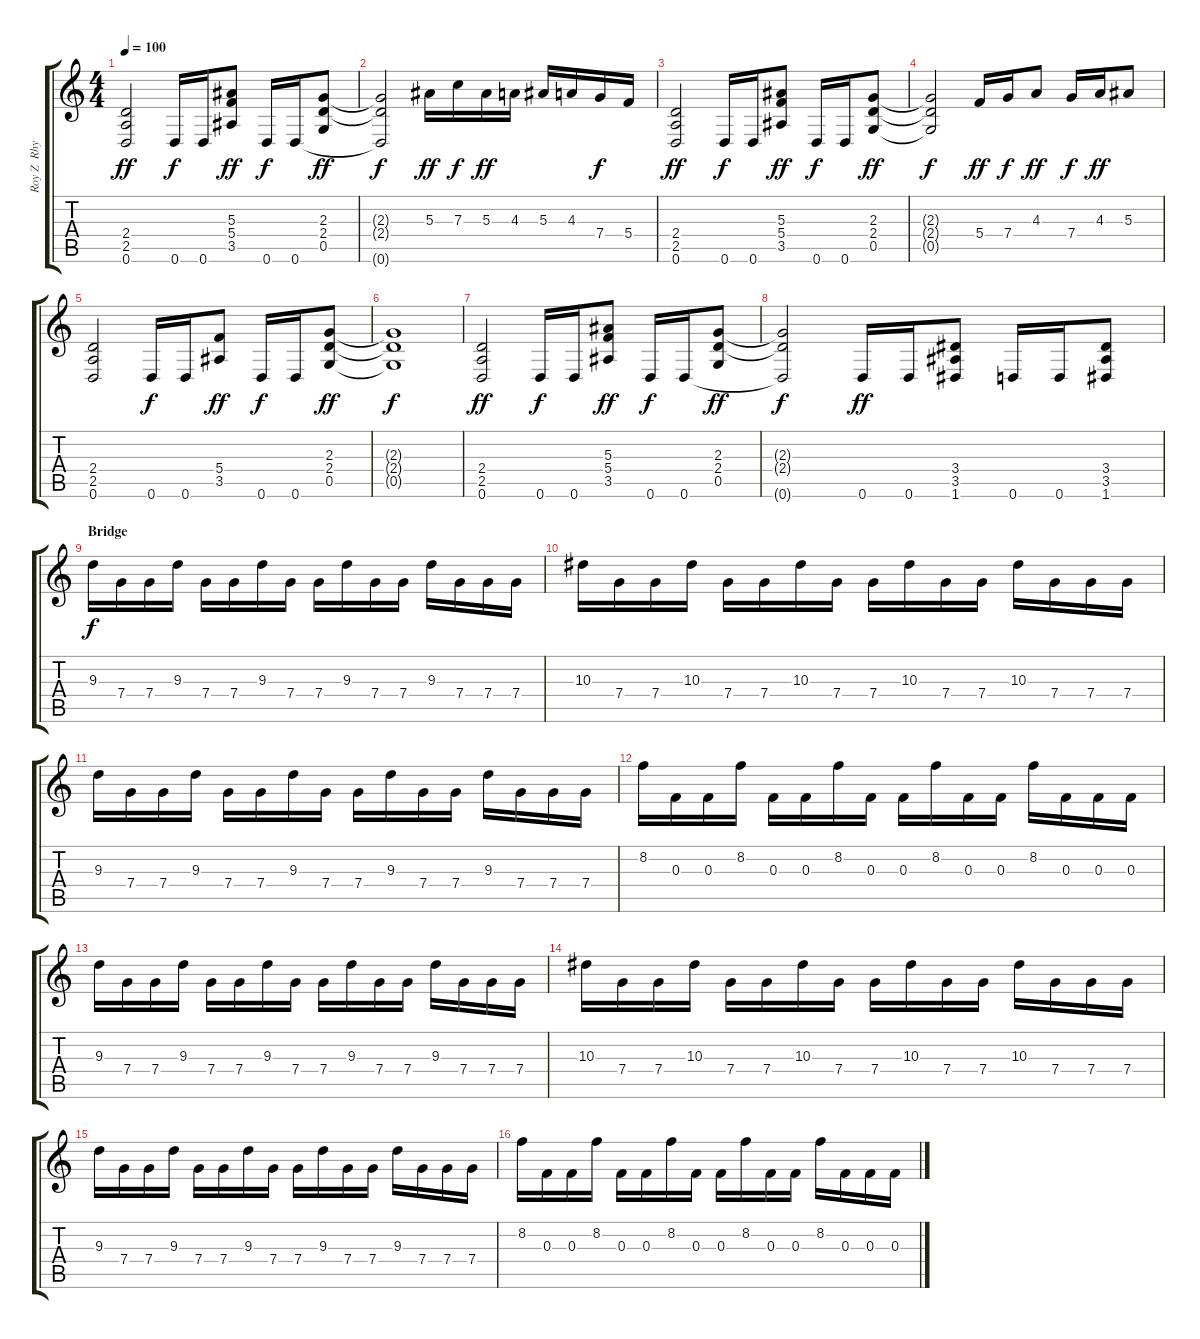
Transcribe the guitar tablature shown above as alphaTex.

\track ("Roy Z  Rhytm" "Roy Z  Rhy") {instrument distortionguitar}
\staff {score tabs}
\tuning (D4 A3 F3 C3 G2 D2) {hide}
\ts (4 4)
\tempo 100
\clef g2
\ks c
(2.4 2.5 0.6).2{dy ff} 0.6.16{dy f} 0.6.16 (5.3 5.4 3.5).8{dy ff} 0.6.16{dy f} 0.6.16 (2.3 2.4 0.5).8{dy ff} |
(2.3{t} 2.4{t} 0.6{t}).2{dy f} 5.3.16{dy ff} 7.3.16{dy f} 5.3.16{dy ff} 4.3.16 5.3.16 4.3.16 7.4.16{dy f} 5.4.16 |
(2.4 2.5 0.6).2{dy ff} 0.6.16{dy f} 0.6.16 (5.3 5.4 3.5).8{dy ff} 0.6.16{dy f} 0.6.16 (2.3 2.4 0.5).8{dy ff} |
(2.3{t} 2.4{t} 0.5{t}).2{dy f} 5.4.16{dy ff} 7.4.16{dy f} 4.3.8{dy ff} 7.4.16{dy f} 4.3.16{dy ff} 5.3.8 |
(2.4 2.5 0.6).2 0.6.16{dy f} 0.6.16 (5.4 3.5).8{dy ff} 0.6.16{dy f} 0.6.16 (2.3 2.4 0.5).8{dy ff} |
(2.3{t} 2.4{t} 0.5{t}).1{dy f} |
(2.4 2.5 0.6).2{dy ff} 0.6.16{dy f} 0.6.16 (5.3 5.4 3.5).8{dy ff} 0.6.16{dy f} 0.6.16 (2.3 2.4 0.5).8{dy ff} |
(2.3{t} 2.4{t} 0.6{t}).2{dy f} 0.6.16{dy ff} 0.6.16 (3.4 3.5 1.6).8 0.6.16 0.6.16 (3.4 3.5 1.6).8 |
\section ("" "Bridge")
9.3.16{dy f} 7.4.16 7.4.16 9.3.16 7.4.16 7.4.16 9.3.16 7.4.16 7.4.16 9.3.16 7.4.16 7.4.16 9.3.16 7.4.16 7.4.16 7.4.16 |
10.3.16 7.4.16 7.4.16 10.3.16 7.4.16 7.4.16 10.3.16 7.4.16 7.4.16 10.3.16 7.4.16 7.4.16 10.3.16 7.4.16 7.4.16 7.4.16 |
9.3.16 7.4.16 7.4.16 9.3.16 7.4.16 7.4.16 9.3.16 7.4.16 7.4.16 9.3.16 7.4.16 7.4.16 9.3.16 7.4.16 7.4.16 7.4.16 |
8.2.16 0.3.16 0.3.16 8.2.16 0.3.16 0.3.16 8.2.16 0.3.16 0.3.16 8.2.16 0.3.16 0.3.16 8.2.16 0.3.16 0.3.16 0.3.16 |
9.3.16 7.4.16 7.4.16 9.3.16 7.4.16 7.4.16 9.3.16 7.4.16 7.4.16 9.3.16 7.4.16 7.4.16 9.3.16 7.4.16 7.4.16 7.4.16 |
10.3.16 7.4.16 7.4.16 10.3.16 7.4.16 7.4.16 10.3.16 7.4.16 7.4.16 10.3.16 7.4.16 7.4.16 10.3.16 7.4.16 7.4.16 7.4.16 |
9.3.16 7.4.16 7.4.16 9.3.16 7.4.16 7.4.16 9.3.16 7.4.16 7.4.16 9.3.16 7.4.16 7.4.16 9.3.16 7.4.16 7.4.16 7.4.16 |
8.2.16 0.3.16 0.3.16 8.2.16 0.3.16 0.3.16 8.2.16 0.3.16 0.3.16 8.2.16 0.3.16 0.3.16 8.2.16 0.3.16 0.3.16 0.3.16
